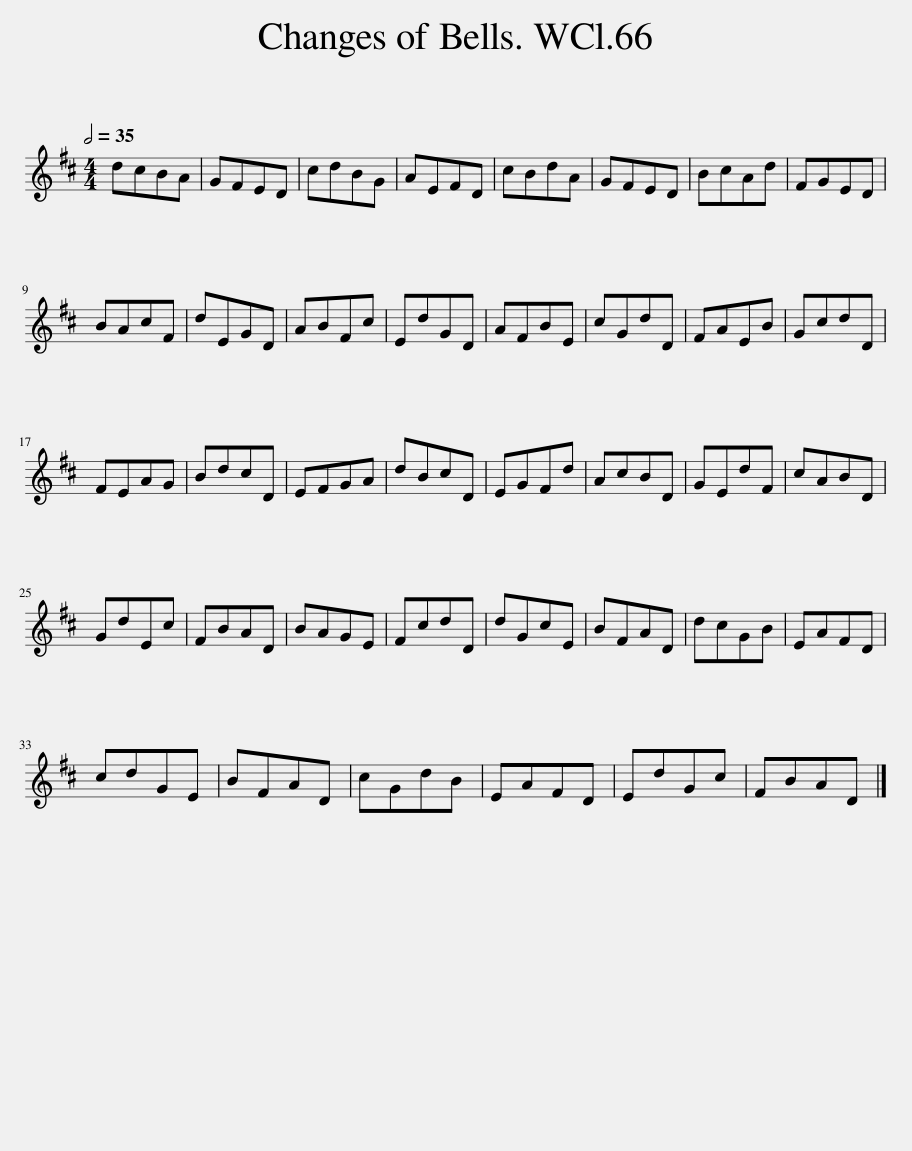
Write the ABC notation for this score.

X:1
L:1/8
Q:1/2=35
M:4/4
I:linebreak $
K:D
V:1 treble
V:1
 dcBA | GFED | cdBG | AEFD | cBdA | %5
 GFED | BcAd | FGED |$ BAcF | dEGD | %10
 ABFc | EdGD | AFBE | cGdD | FAEB | %15
 GcdD |$ FEAG | BdcD | EFGA | dBcD | %20
 EGFd | AcBD | GEdF | cABD |$ GdEc | %25
 FBAD | BAGE | FcdD | dGcE | BFAD | %30
 dcGB | EAFD |$ cdGE | BFAD | cGdB | %35
 EAFD | EdGc | FBAD |] %38
